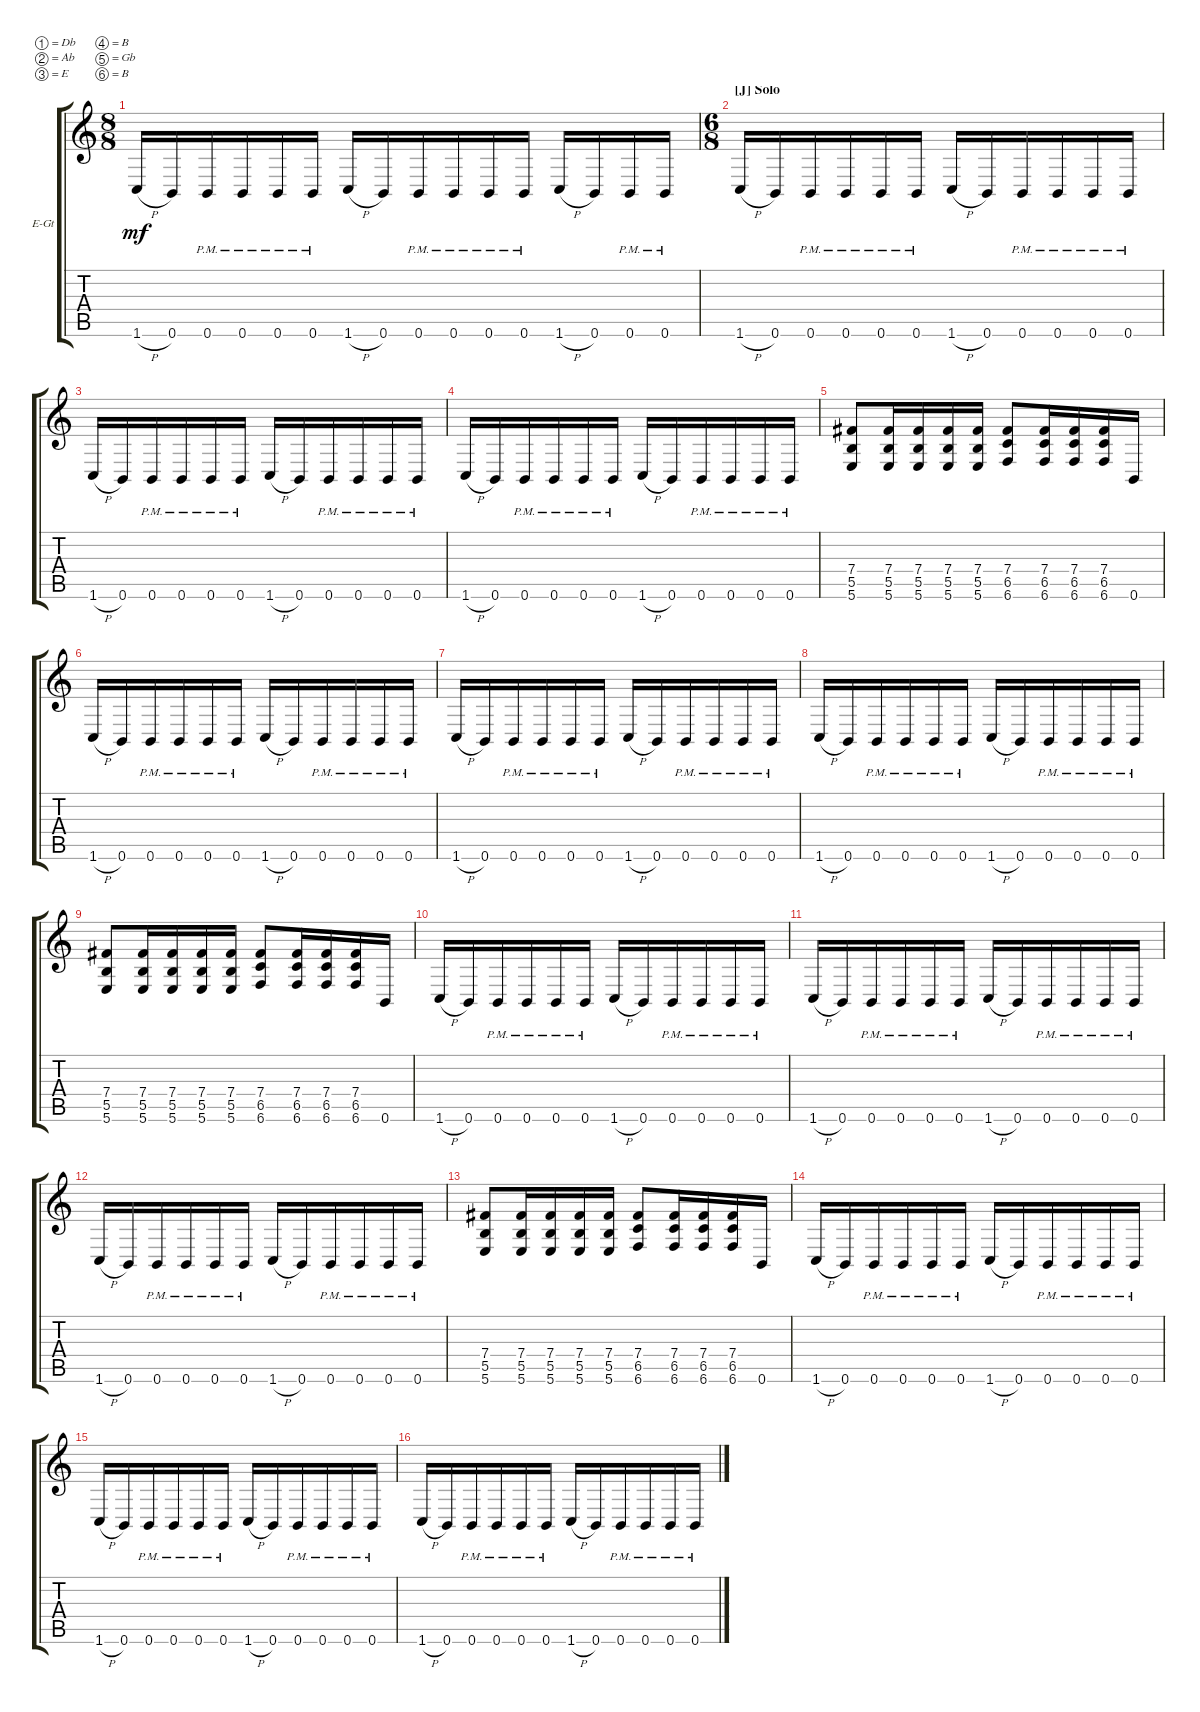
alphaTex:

\defaultSystemsLayout 4
\bracketExtendMode groupsimilarinstruments
\firstSystemTrackNameOrientation horizontal
\otherSystemsTrackNameOrientation horizontal
\track ("Jim Root" "E-Gt") {instrument distortionguitar}
\staff {score tabs}
\tuning (Db4 Ab3 E3 B2 Gb2 B1)
\ts (8 8)
\tempo (82 hide)
\clef g2
\ks c
1.6{h}.16{dy mf} 0.6.16 0.6{pm}.16 0.6{pm}.16 0.6{pm}.16 0.6{pm}.16 1.6{h}.16 0.6.16 0.6{pm}.16 0.6{pm}.16 0.6{pm}.16 0.6{pm}.16 1.6{h}.16 0.6.16 0.6{pm}.16 0.6{pm}.16 |
\ts (6 8)
\section ("J" "Solo")
\tempo (85 hide)
1.6{h}.16 0.6.16 0.6{pm}.16 0.6{pm}.16 0.6{pm}.16 0.6{pm}.16 1.6{h}.16 0.6.16 0.6{pm}.16 0.6{pm}.16 0.6{pm}.16 0.6{pm}.16 |
1.6{h}.16 0.6.16 0.6{pm}.16 0.6{pm}.16 0.6{pm}.16 0.6{pm}.16 1.6{h}.16 0.6.16 0.6{pm}.16 0.6{pm}.16 0.6{pm}.16 0.6{pm}.16 |
1.6{h}.16 0.6.16 0.6{pm}.16 0.6{pm}.16 0.6{pm}.16 0.6{pm}.16 1.6{h}.16 0.6.16 0.6{pm}.16 0.6{pm}.16 0.6{pm}.16 0.6{pm}.16 |
(7.4 5.5 5.6).8 (7.4 5.5 5.6).16 (7.4 5.5 5.6).16 (7.4 5.5 5.6).16 (7.4 5.5 5.6).16 (7.4 6.5 6.6).8 (7.4 6.5 6.6).16 (7.4 6.5 6.6).16 (7.4 6.5 6.6).16 0.6.16 |
1.6{h}.16 0.6.16 0.6{pm}.16 0.6{pm}.16 0.6{pm}.16 0.6{pm}.16 1.6{h}.16 0.6.16 0.6{pm}.16 0.6{pm}.16 0.6{pm}.16 0.6{pm}.16 |
1.6{h}.16 0.6.16 0.6{pm}.16 0.6{pm}.16 0.6{pm}.16 0.6{pm}.16 1.6{h}.16 0.6.16 0.6{pm}.16 0.6{pm}.16 0.6{pm}.16 0.6{pm}.16 |
1.6{h}.16 0.6.16 0.6{pm}.16 0.6{pm}.16 0.6{pm}.16 0.6{pm}.16 1.6{h}.16 0.6.16 0.6{pm}.16 0.6{pm}.16 0.6{pm}.16 0.6{pm}.16 |
(7.4 5.5 5.6).8 (7.4 5.5 5.6).16 (7.4 5.5 5.6).16 (7.4 5.5 5.6).16 (7.4 5.5 5.6).16 (7.4 6.5 6.6).8 (7.4 6.5 6.6).16 (7.4 6.5 6.6).16 (7.4 6.5 6.6).16 0.6.16 |
1.6{h}.16 0.6.16 0.6{pm}.16 0.6{pm}.16 0.6{pm}.16 0.6{pm}.16 1.6{h}.16 0.6.16 0.6{pm}.16 0.6{pm}.16 0.6{pm}.16 0.6{pm}.16 |
1.6{h}.16 0.6.16 0.6{pm}.16 0.6{pm}.16 0.6{pm}.16 0.6{pm}.16 1.6{h}.16 0.6.16 0.6{pm}.16 0.6{pm}.16 0.6{pm}.16 0.6{pm}.16 |
1.6{h}.16 0.6.16 0.6{pm}.16 0.6{pm}.16 0.6{pm}.16 0.6{pm}.16 1.6{h}.16 0.6.16 0.6{pm}.16 0.6{pm}.16 0.6{pm}.16 0.6{pm}.16 |
(7.4 5.5 5.6).8 (7.4 5.5 5.6).16 (7.4 5.5 5.6).16 (7.4 5.5 5.6).16 (7.4 5.5 5.6).16 (7.4 6.5 6.6).8 (7.4 6.5 6.6).16 (7.4 6.5 6.6).16 (7.4 6.5 6.6).16 0.6.16 |
1.6{h}.16 0.6.16 0.6{pm}.16 0.6{pm}.16 0.6{pm}.16 0.6{pm}.16 1.6{h}.16 0.6.16 0.6{pm}.16 0.6{pm}.16 0.6{pm}.16 0.6{pm}.16 |
1.6{h}.16 0.6.16 0.6{pm}.16 0.6{pm}.16 0.6{pm}.16 0.6{pm}.16 1.6{h}.16 0.6.16 0.6{pm}.16 0.6{pm}.16 0.6{pm}.16 0.6{pm}.16 |
1.6{h}.16 0.6.16 0.6{pm}.16 0.6{pm}.16 0.6{pm}.16 0.6{pm}.16 1.6{h}.16 0.6.16 0.6{pm}.16 0.6{pm}.16 0.6{pm}.16 0.6{pm}.16
